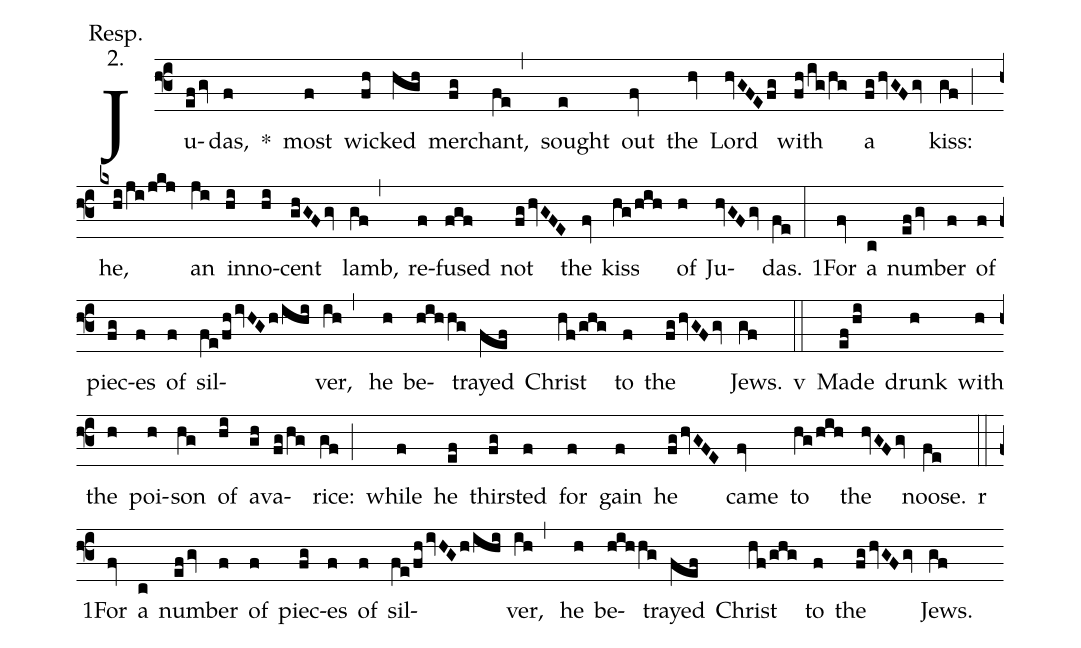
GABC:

annotation: Resp.;
annotation: 2.;
%%
(f3) Ju(efgv)das,(f) <sp>*</sp>() most(f) wick(fh)ed(hgh) mer(fg)chant,(fe,) sought(e) out(fv) the(hv) Lord(hvGFEfg) with(fh/ig/hg/) a(fghvGFgv) kiss:(gf;) he,(kxhi/ji/jkj) an(ji) in(hi)no(hi)cent(ghGFgv) lamb,(gf,) re(f)fused(fgf) not(fghvGFE) the(fv) kiss(hg/hih) of(h) Ju(hvGFgv)das.(fe:) <sp>1</sp>For(fv) a(c) num(efgv)ber(f) of(f) piec(fg)es(f) of(f) sil(fe/fhivHG/h/ihi)ver,(ih,) he(h) be(hihhg)trayed(fef) Christ(hf/ghg) to(f) the(fghvGFgv) Jews.(gf)

<sp>v</sp>(::) Made(ef/hi) drunk(h) with(h) the(h) poi(h)son(hg) of(hi) a(gh)va(fg/hg)rice:(gf;) while(f) he(ef) thirst(fg)ed(f) for(f) gain(f) he(fghvGFE) came(fv) to(hg/hih) the(hvGFgv) noose.(fe)

<sp>r</sp>(::) <sp>1</sp>For(fv) a(c) num(efgv)ber(f) of(f) piec(fg)es(f) of(f) sil(fe/fhivHG/h/ihi)ver,(ih,) he(h) be(hihhg)trayed(fef) Christ(hf/ghg) to(f) the(fghvGFgv) Jews.(gf)
